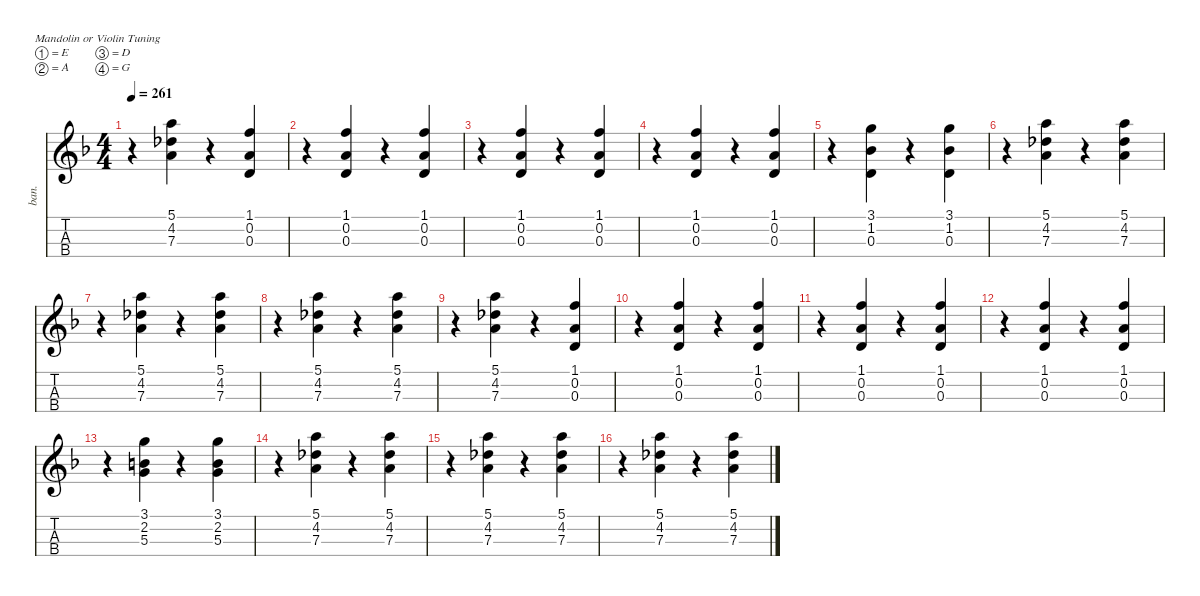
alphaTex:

\defaultSystemsLayout 4
\hideDynamics
\bracketExtendMode nobrackets
\track ("Rythym Mandolin" "ban.") {instrument banjo}
\staff {score tabs}
\tuning (E5 A4 D4 G3)
\ts (4 4)
\tempo 261
\clef g2
\ks dminor
r.4{dy f} (5.1{acc forcenatural} 4.2{acc b} 7.3{acc forcenatural}).4 r.4 (1.1{acc forcenatural} 0.2{acc forcenatural} 0.3{acc forcenatural}).4 |
r.4 (1.1{acc forcenatural} 0.2{acc forcenatural} 0.3{acc forcenatural}).4 r.4 (1.1{acc forcenatural} 0.2{acc forcenatural} 0.3{acc forcenatural}).4 |
r.4 (1.1{acc forcenatural} 0.2{acc forcenatural} 0.3{acc forcenatural}).4 r.4 (1.1{acc forcenatural} 0.2{acc forcenatural} 0.3{acc forcenatural}).4 |
r.4 (1.1{acc forcenatural} 0.2{acc forcenatural} 0.3{acc forcenatural}).4 r.4 (1.1{acc forcenatural} 0.2{acc forcenatural} 0.3{acc forcenatural}).4 |
r.4 (3.1{acc forcenatural} 1.2{acc b} 0.3{acc forcenatural}).4 r.4 (3.1{acc forcenatural} 1.2{acc b} 0.3{acc forcenatural}).4 |
r.4 (5.1{acc forcenatural} 4.2{acc b} 7.3{acc forcenatural}).4 r.4 (5.1{acc forcenatural} 4.2{acc b} 7.3{acc forcenatural}).4 |
r.4 (5.1{acc forcenatural} 4.2{acc b} 7.3{acc forcenatural}).4 r.4 (5.1{acc forcenatural} 4.2{acc b} 7.3{acc forcenatural}).4 |
r.4 (5.1{acc forcenatural} 4.2{acc b} 7.3{acc forcenatural}).4 r.4 (5.1{acc forcenatural} 4.2{acc b} 7.3{acc forcenatural}).4 |
r.4 (5.1{acc forcenatural} 4.2{acc b} 7.3{acc forcenatural}).4 r.4 (1.1{acc forcenatural} 0.2{acc forcenatural} 0.3{acc forcenatural}).4 |
r.4 (1.1{acc forcenatural} 0.2{acc forcenatural} 0.3{acc forcenatural}).4 r.4 (1.1{acc forcenatural} 0.2{acc forcenatural} 0.3{acc forcenatural}).4 |
r.4 (1.1{acc forcenatural} 0.2{acc forcenatural} 0.3{acc forcenatural}).4 r.4 (1.1{acc forcenatural} 0.2{acc forcenatural} 0.3{acc forcenatural}).4 |
r.4 (1.1{acc forcenatural} 0.2{acc forcenatural} 0.3{acc forcenatural}).4 r.4 (1.1{acc forcenatural} 0.2{acc forcenatural} 0.3{acc forcenatural}).4 |
r.4 (3.1{acc forcenatural} 2.2{acc forcenatural} 5.3{acc forcenatural}).4 r.4 (3.1{acc forcenatural} 2.2{acc forcenatural} 5.3{acc forcenatural}).4 |
r.4 (5.1{acc forcenatural} 4.2{acc b} 7.3{acc forcenatural}).4 r.4 (5.1{acc forcenatural} 4.2{acc b} 7.3{acc forcenatural}).4 |
r.4 (5.1{acc forcenatural} 4.2{acc b} 7.3{acc forcenatural}).4 r.4 (5.1{acc forcenatural} 4.2{acc b} 7.3{acc forcenatural}).4 |
r.4 (5.1{acc forcenatural} 4.2{acc b} 7.3{acc forcenatural}).4 r.4 (5.1{acc forcenatural} 4.2{acc b} 7.3{acc forcenatural}).4
